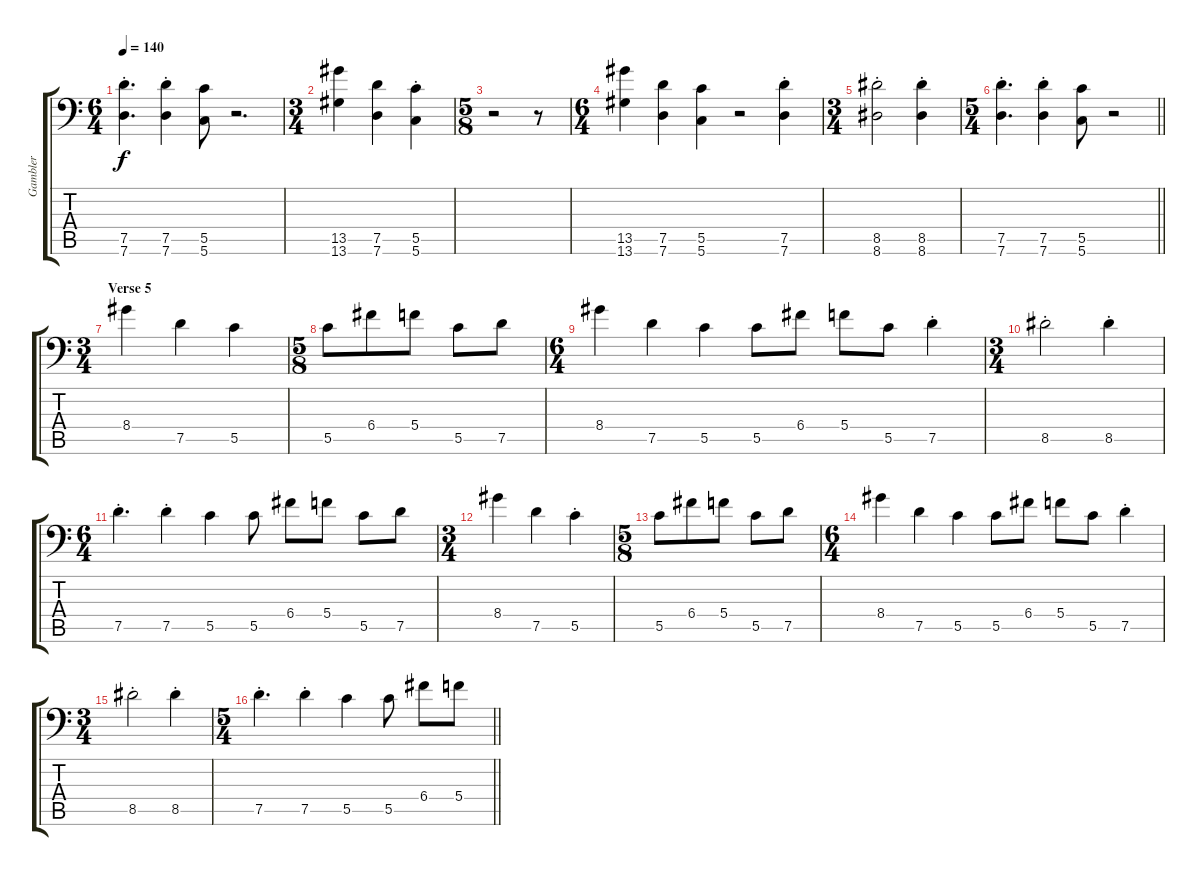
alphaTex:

\track ("Gambler" "Gambler") {instrument overdrivenguitar}
\staff {score tabs}
\tuning (D4 A3 F3 C3 G2 G1) {hide}
\ts (6 4)
\tempo 140
\clef f4
\ks c
(7.5{st} 7.6{st}).4{d dy f} (7.5{st} 7.6{st}).4 (5.5 5.6).8 r.2{d} |
\ts (3 4)
(13.5 13.6).4 (7.5 7.6).4 (5.5{st} 5.6{st}).4 |
\ts (5 8)
r.2 r.8 |
\ts (6 4)
(13.5 13.6).4 (7.5 7.6).4 (5.5 5.6).4 r.2 (7.5{st} 7.6{st}).4 |
\ts (3 4)
(8.5{st} 8.6{st}).2 (8.5{st} 8.6{st}).4 |
\ts (5 4)
\barLineRight lightlight
(7.5{st} 7.6{st}).4{d} (7.5{st} 7.6{st}).4 (5.5 5.6).8 r.2 |
\ts (3 4)
\section ("" "Verse 5")
8.4.4 7.5.4 5.5.4 |
\ts (5 8)
5.5.8 6.4.8 5.4.8 5.5.8 7.5.8 |
\ts (6 4)
8.4.4 7.5.4 5.5.4 5.5.8 6.4.8 5.4.8 5.5.8 7.5{st}.4 |
\ts (3 4)
8.5{st}.2 8.5{st}.4 |
\ts (6 4)
7.5{st}.4{d} 7.5{st}.4 5.5.4 5.5.8 6.4.8 5.4.8 5.5.8 7.5.8 |
\ts (3 4)
8.4.4 7.5.4 5.5{st}.4 |
\ts (5 8)
5.5.8 6.4.8 5.4.8 5.5.8 7.5.8 |
\ts (6 4)
8.4.4 7.5.4 5.5.4 5.5.8 6.4.8 5.4.8 5.5.8 7.5{st}.4 |
\ts (3 4)
8.5{st}.2 8.5{st}.4 |
\ts (5 4)
\barLineRight lightlight
7.5{st}.4{d} 7.5{st}.4 5.5.4 5.5.8 6.4.8 5.4.8
